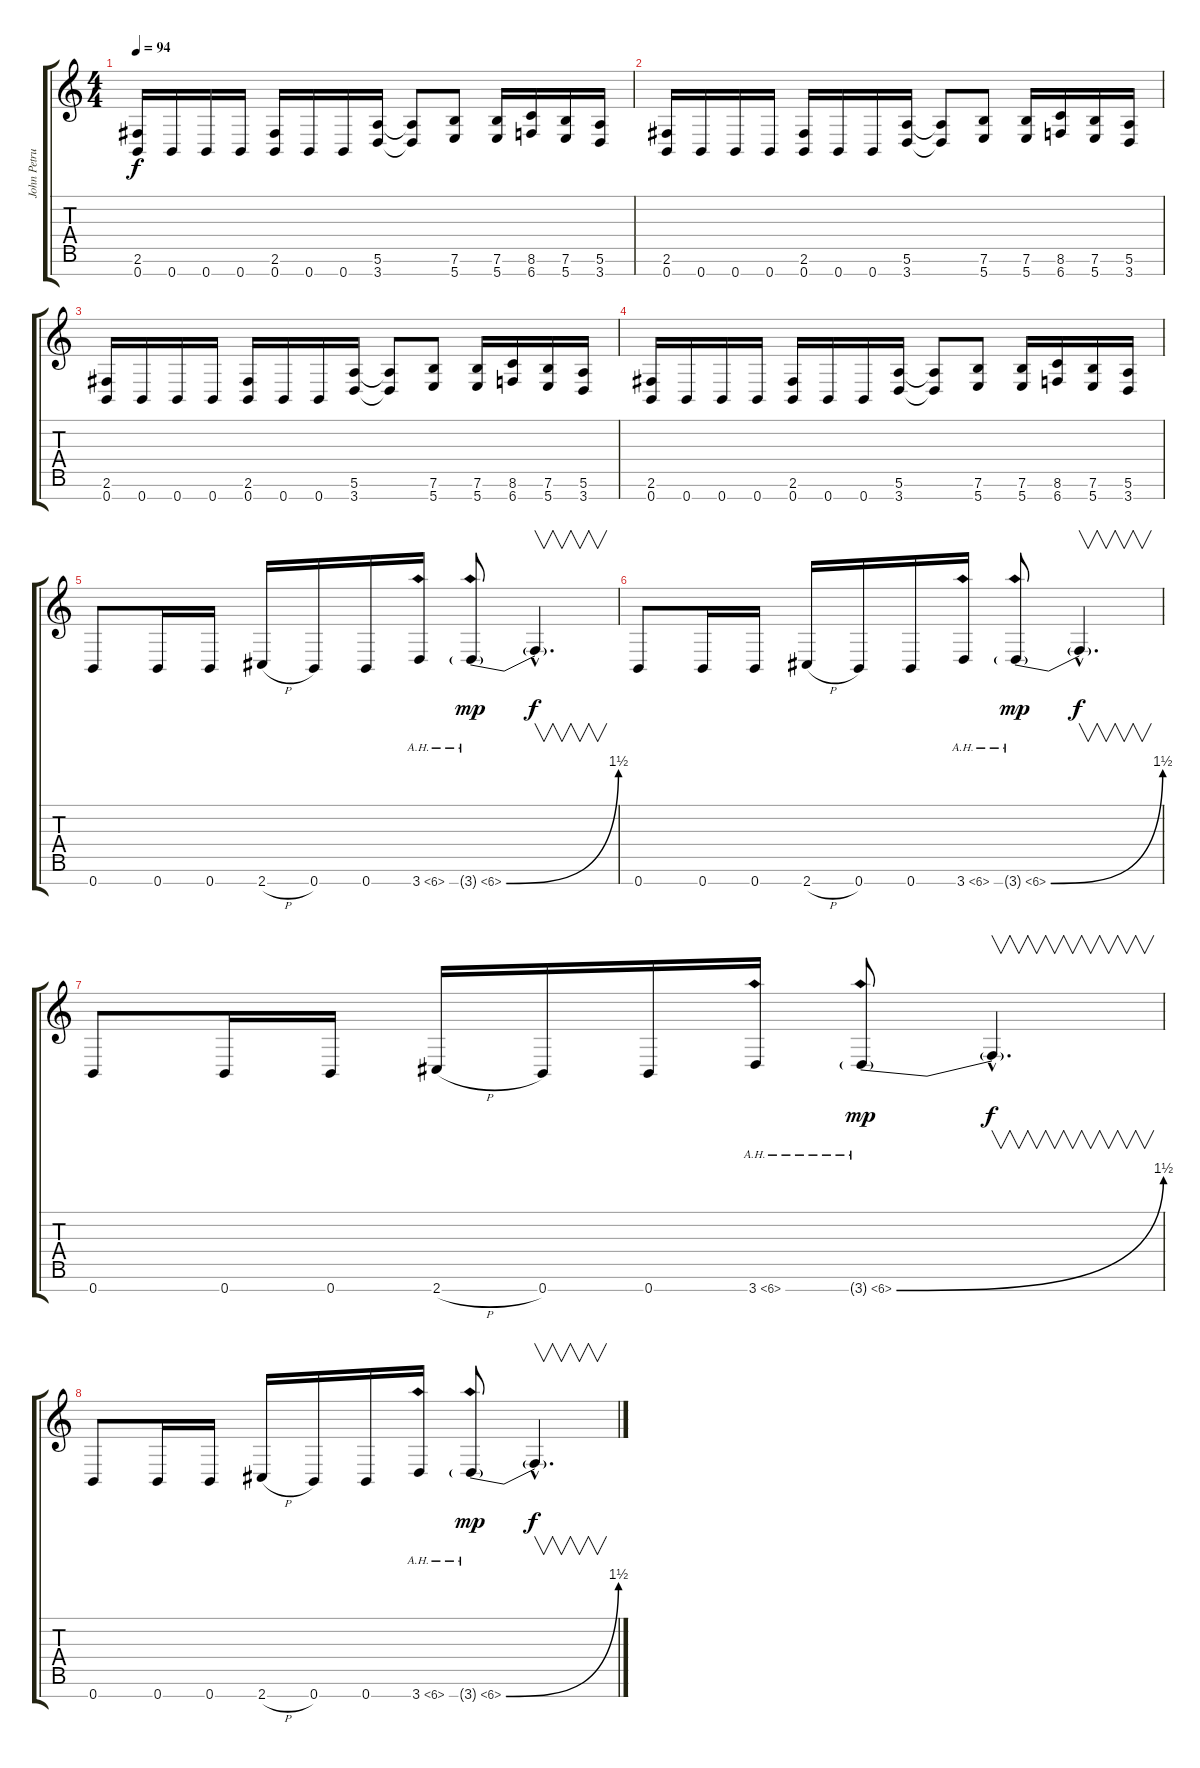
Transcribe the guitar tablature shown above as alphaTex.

\track ("John Petrucci - 7 Strings Guitar" "John Petru") {instrument distortionguitar}
\staff {score tabs}
\tuning (E4 B3 G3 D3 A2 E2 B1) {hide}
\ts (4 4)
\tempo 94
\clef g2
\ks c
(2.6 0.7).16{dy f instrument distortionguitar} 0.7.16 0.7.16 0.7.16 (2.6 0.7).16 0.7.16 0.7.16 (5.6 3.7).16 (5.6{t} 3.7{t}).8 (7.6 5.7).8 (7.6 5.7).16 (8.6 6.7).16 (7.6 5.7).16 (5.6 3.7).16 |
(2.6 0.7).16 0.7.16 0.7.16 0.7.16 (2.6 0.7).16 0.7.16 0.7.16 (5.6 3.7).16 (5.6{t} 3.7{t}).8 (7.6 5.7).8 (7.6 5.7).16 (8.6 6.7).16 (7.6 5.7).16 (5.6 3.7).16 |
(2.6 0.7).16 0.7.16 0.7.16 0.7.16 (2.6 0.7).16 0.7.16 0.7.16 (5.6 3.7).16 (5.6{t} 3.7{t}).8 (7.6 5.7).8 (7.6 5.7).16 (8.6 6.7).16 (7.6 5.7).16 (5.6 3.7).16 |
(2.6 0.7).16 0.7.16 0.7.16 0.7.16 (2.6 0.7).16 0.7.16 0.7.16 (5.6 3.7).16 (5.6{t} 3.7{t}).8 (7.6 5.7).8 (7.6 5.7).16 (8.6 6.7).16 (7.6 5.7).16 (5.6 3.7).16 |
0.7.8 0.7.16 0.7.16 2.7{h}.16 0.7.16 0.7.16 3.7{ah 3}.16 3.7{be (bend 0 0 60 6) ah 3 g}.8{dy mp} 3.7{hac t}.4{v d dy f} |
0.7.8 0.7.16 0.7.16 2.7{h}.16 0.7.16 0.7.16 3.7{ah 3}.16 3.7{be (bend 0 0 60 6) ah 3 g}.8{dy mp} 3.7{hac t}.4{v d dy f} |
0.7.8 0.7.16 0.7.16 2.7{h}.16 0.7.16 0.7.16 3.7{ah 3}.16 3.7{be (bend 0 0 60 6) ah 3 g}.8{dy mp} 3.7{hac t}.4{v d dy f} |
0.7.8 0.7.16 0.7.16 2.7{h}.16 0.7.16 0.7.16 3.7{ah 3}.16 3.7{be (bend 0 0 60 6) ah 3 g}.8{dy mp} 3.7{hac t}.4{v d dy f}
